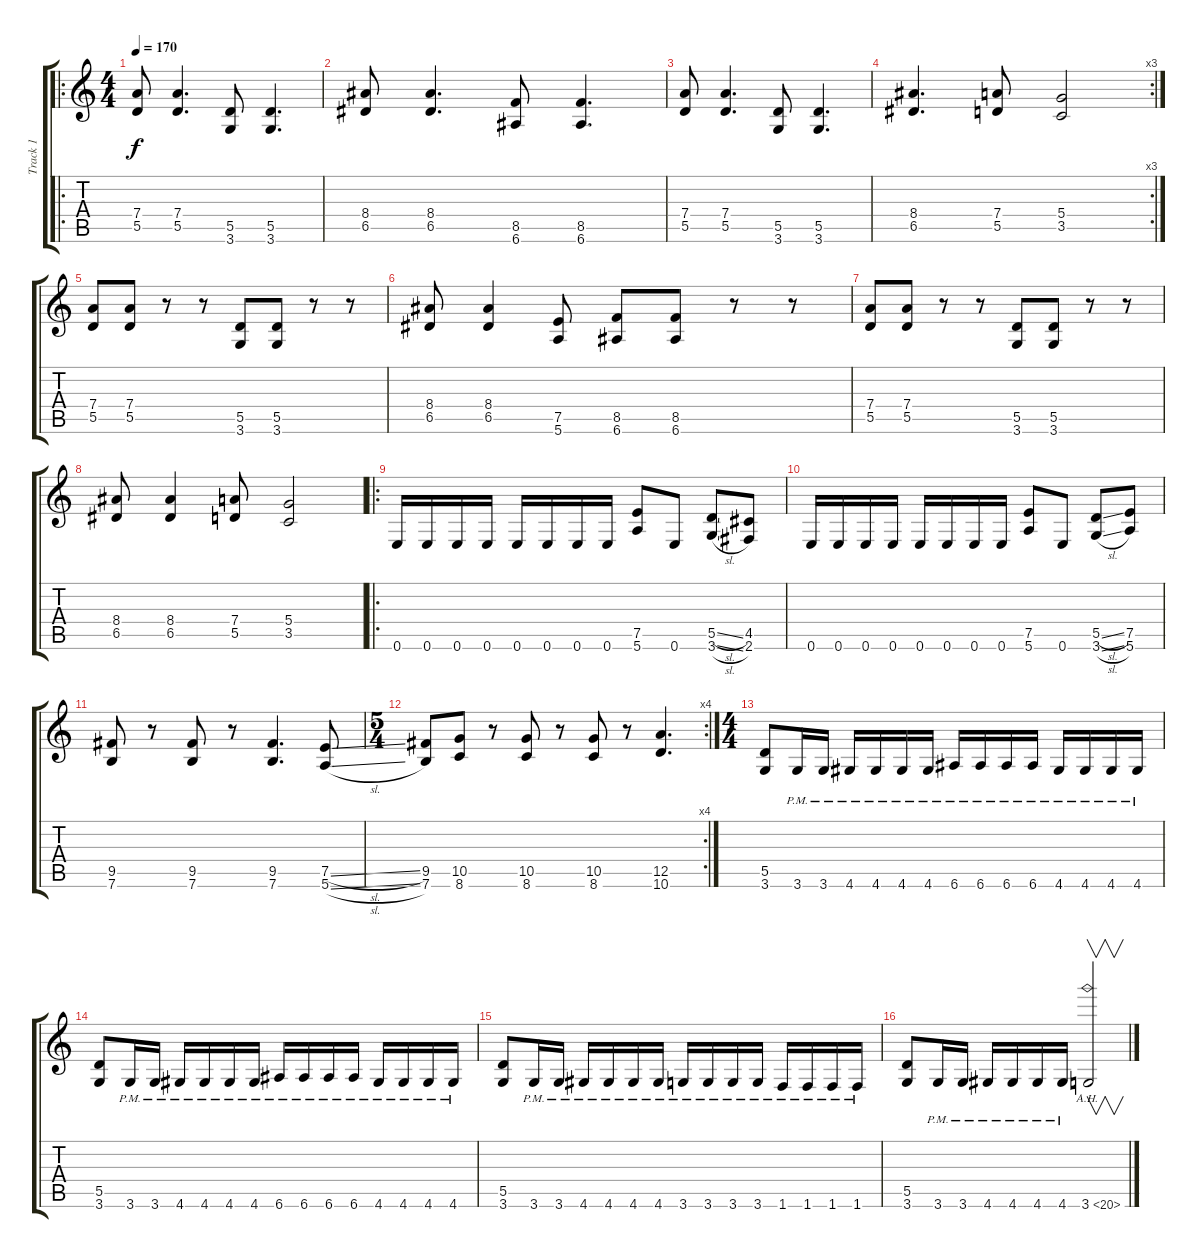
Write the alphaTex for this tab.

\track ("Track 1" "Track 1") {instrument distortionguitar}
\staff {score tabs}
\tuning (E4 B3 G3 D3 A2 E2) {hide}
\ro
\ts (4 4)
\tempo 170
\clef g2
\ks c
(7.4 5.5).8{dy f} (7.4 5.5).4{d} (5.5 3.6).8 (5.5 3.6).4{d} |
(8.4 6.5).8 (8.4 6.5).4{d} (8.5 6.6).8 (8.5 6.6).4{d} |
(7.4 5.5).8 (7.4 5.5).4{d} (5.5 3.6).8 (5.5 3.6).4{d} |
\rc 3
(8.4 6.5).4{d} (7.4 5.5).8 (5.4 3.5).2 |
(7.4 5.5).8 (7.4 5.5).8 r.8 r.8 (5.5 3.6).8 (5.5 3.6).8 r.8 r.8 |
(8.4 6.5).8 (8.4 6.5).4 (7.5 5.6).8 (8.5 6.6).8 (8.5 6.6).8 r.8 r.8 |
(7.4 5.5).8 (7.4 5.5).8 r.8 r.8 (5.5 3.6).8 (5.5 3.6).8 r.8 r.8 |
(8.4 6.5).8 (8.4 6.5).4 (7.4 5.5).8 (5.4 3.5).2 |
\ro
0.6.16 0.6.16 0.6.16 0.6.16 0.6.16 0.6.16 0.6.16 0.6.16 (7.5 5.6).8 0.6.8 (5.5{sl} 3.6{sl}).8 (4.5 2.6).8 |
0.6.16 0.6.16 0.6.16 0.6.16 0.6.16 0.6.16 0.6.16 0.6.16 (7.5 5.6).8 0.6.8 (5.5{sl} 3.6{sl}).8 (7.5 5.6).8 |
(9.5 7.6).8 r.8 (9.5 7.6).8 r.8 (9.5 7.6).4{d} (7.5{sl} 5.6{sl}).8 |
\rc 4
\ts (5 4)
(9.5 7.6).8 (10.5 8.6).8 r.8 (10.5 8.6).8 r.8 (10.5 8.6).8 r.8 (12.5 10.6).4{d} |
\ts (4 4)
(5.5 3.6).8 3.6{pm}.16 3.6{pm}.16 4.6{pm}.16 4.6{pm}.16 4.6{pm}.16 4.6{pm}.16 6.6{pm}.16 6.6{pm}.16 6.6{pm}.16 6.6{pm}.16 4.6{pm}.16 4.6{pm}.16 4.6{pm}.16 4.6{pm}.16 |
(5.5 3.6).8 3.6{pm}.16 3.6{pm}.16 4.6{pm}.16 4.6{pm}.16 4.6{pm}.16 4.6{pm}.16 6.6{pm}.16 6.6{pm}.16 6.6{pm}.16 6.6{pm}.16 4.6{pm}.16 4.6{pm}.16 4.6{pm}.16 4.6{pm}.16 |
(5.5 3.6).8 3.6{pm}.16 3.6{pm}.16 4.6{pm}.16 4.6{pm}.16 4.6{pm}.16 4.6{pm}.16 3.6{pm}.16 3.6{pm}.16 3.6{pm}.16 3.6{pm}.16 1.6{pm}.16 1.6{pm}.16 1.6{pm}.16 1.6{pm}.16 |
(5.5 3.6).8 3.6{pm}.16 3.6{pm}.16 4.6{pm}.16 4.6{pm}.16 4.6{pm}.16 4.6{pm}.16 3.6{ah 17}.2{v}
